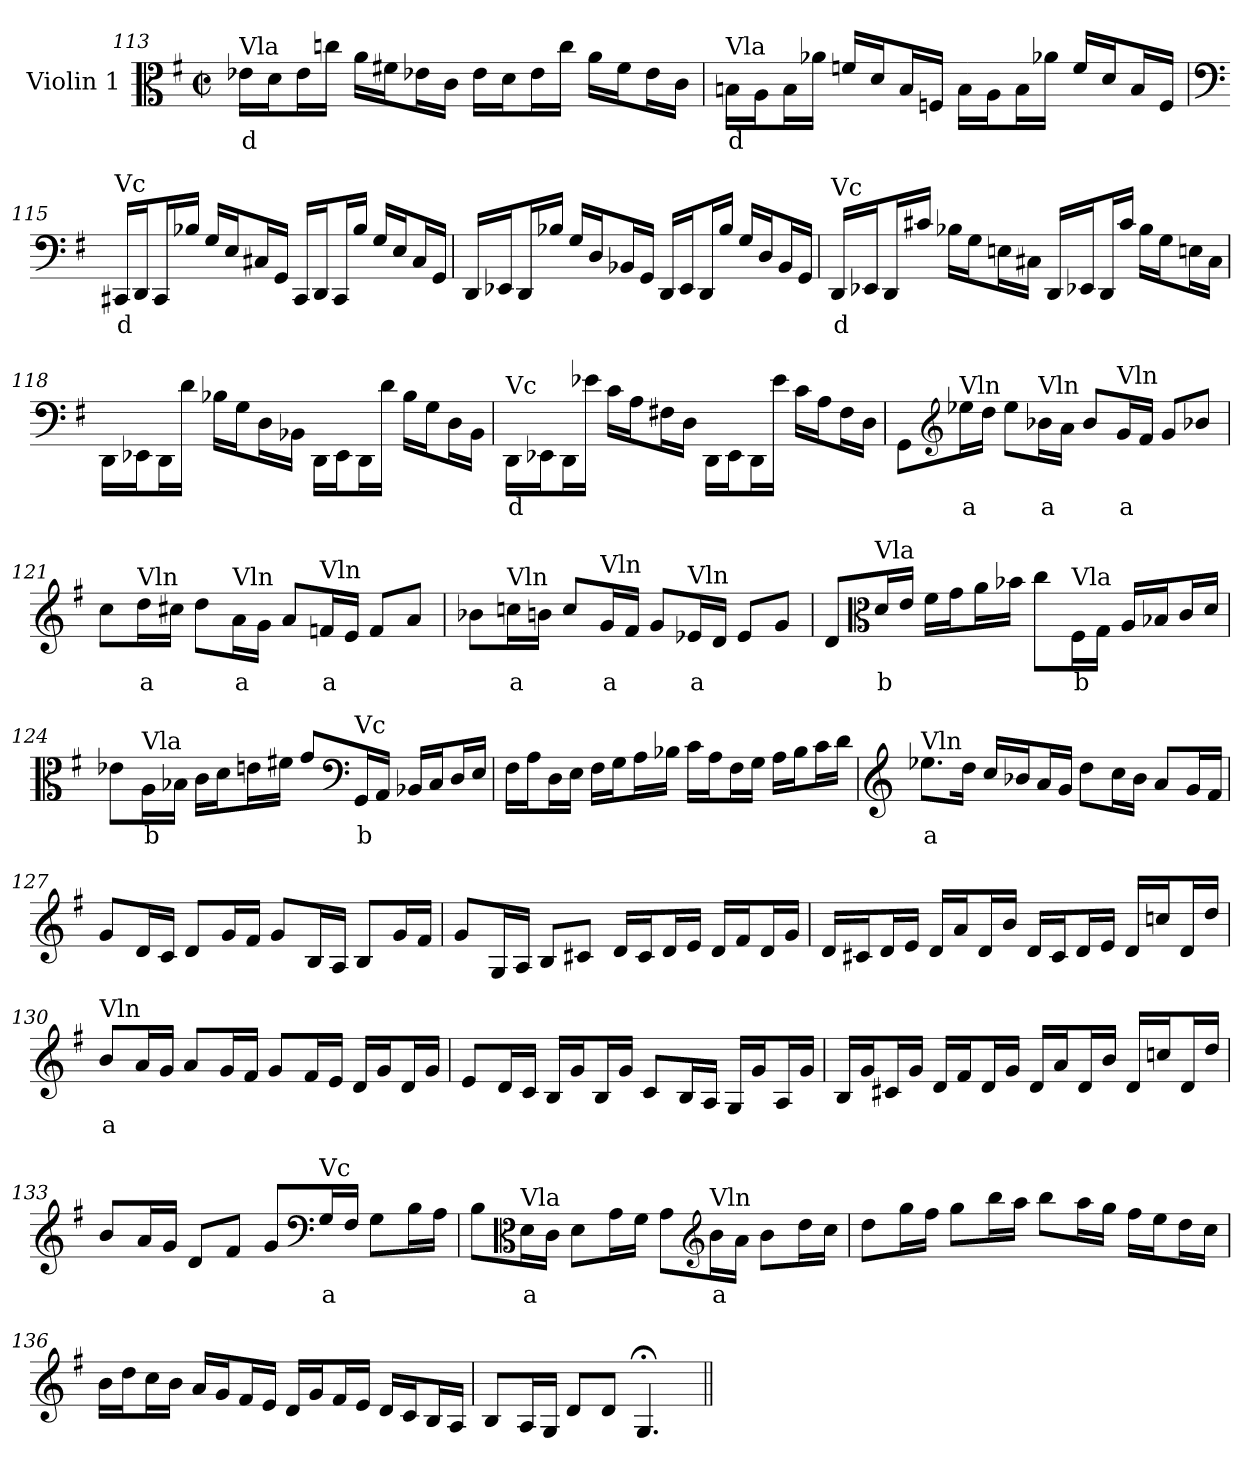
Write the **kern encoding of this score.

**kern	**text
*part1	*part1
*staff1	*staff1
*I"Violin 1	*
*I'Vln. 1	*
*clefC3	*
*k[f#]	*
*M4/4	*
*met(c|)	*
=113	=113
!LO:TX:a:t=Vla	!
!	!LO:LY:color=#FF0000
16e-X\LL	d
16d\J	.
16e-\L	.
16ccn\JJ	.
16a\LL	.
16f#X\J	.
16e-X\L	.
16c\JJ	.
16e-\LL	.
16d\J	.
16e-\L	.
16cc\JJ	.
16a\LL	.
16f#\J	.
16e-\L	.
16c\JJ	.
=114	=114
!LO:TX:a:t=Vla	!
!	!LO:LY:color=#FF0000
16Bn\LL	d
16A\J	.
16B\L	.
16a-X\JJ	.
16fn/LL	.
16d/J	.
16B/L	.
16Fn/JJ	.
16B\LL	.
16A\J	.
16B\L	.
16a-X\JJ	.
16f/LL	.
16d/J	.
16B/L	.
16F/JJ	.
=115	=115
*clefF4	*
!LO:TX:a:t=Vc	!
!	!LO:LY:color=#FF0000
16CC#X/LL	d
16DD/J	.
16CC#/L	.
16B-X/JJ	.
16G/LL	.
16E/J	.
16C#X/L	.
16GG/JJ	.
16CC#/LL	.
16DD/J	.
16CC#/L	.
16B-/JJ	.
16G/LL	.
16E/J	.
16C#/L	.
16GG/JJ	.
=116	=116
16DD/LL	.
16EE-X/J	.
16DD/L	.
16B-X/JJ	.
16G/LL	.
16D/J	.
16BB-X/L	.
16GG/JJ	.
16DD/LL	.
16EE-/J	.
16DD/L	.
16B-/JJ	.
16G/LL	.
16D/J	.
16BB-/L	.
16GG/JJ	.
=117	=117
!LO:TX:a:t=Vc	!
!	!LO:LY:color=#FF0000
16DD/LL	d
16EE-X/J	.
16DD/L	.
16c#X/JJ	.
16B-X\LL	.
16G\J	.
16En\L	.
16C#X\JJ	.
16DD/LL	.
16EE-X/J	.
16DD/L	.
16c#/JJ	.
16B-\LL	.
16G\J	.
16En\L	.
16C#\JJ	.
=118	=118
16DD\LL	.
16EE-X\J	.
16DD\L	.
16d\JJ	.
16B-X\LL	.
16G\J	.
16D\L	.
16BB-X\JJ	.
16DD\LL	.
16EE-\J	.
16DD\L	.
16d\JJ	.
16B-\LL	.
16G\J	.
16D\L	.
16BB-\JJ	.
=119	=119
!LO:TX:a:t=Vc	!
!	!LO:LY:color=#FF0000
16DD\LL	d
16EE-X\J	.
16DD\L	.
16e-X\JJ	.
16c\LL	.
16A\J	.
16F#X\L	.
16D\JJ	.
16DD\LL	.
16EE-\J	.
16DD\L	.
16e-\JJ	.
16c\LL	.
16A\J	.
16F#\L	.
16D\JJ	.
=120	=120
8GG\L	.
*clefG2	*
!LO:TX:a:t=Vln	!
!	!LO:LY:color=#FF0000
16ee-X\L	a
16dd\JJ	.
8ee-\L	.
!LO:TX:a:t=Vln	!
!	!LO:LY:color=#FF0000
16b-\L	a
16a\JJ	.
8b-/L	.
!LO:TX:a:t=Vln	!
!	!LO:LY:color=#FF0000
16g/L	a
16f#/JJ	.
8g/L	.
8b-X/J	.
=121	=121
8cc\L	.
!LO:TX:a:t=Vln	!
!	!LO:LY:color=#FF0000
16dd\L	a
16cc#X\JJ	.
8dd\L	.
!LO:TX:a:t=Vln	!
!	!LO:LY:color=#FF0000
16a\L	a
16g\JJ	.
8a/L	.
!LO:TX:a:t=Vln	!
!	!LO:LY:color=#FF0000
16fn/L	a
16e/JJ	.
8f/L	.
8a/J	.
=122	=122
8b-X\L	.
!LO:TX:a:t=Vln	!
!	!LO:LY:color=#FF0000
16ccn\L	a
16b\JJ	.
8cc/L	.
!LO:TX:a:t=Vln	!
!	!LO:LY:color=#FF0000
16g/L	a
16f#/JJ	.
8g/L	.
!LO:TX:a:t=Vln	!
!	!LO:LY:color=#FF0000
16e-X/L	a
16d/JJ	.
8e-/L	.
8g/J	.
=123	=123
8d/L	.
*clefC3	*
!LO:TX:a:t=Vla	!
!	!LO:LY:color=#FF0000
16d/L	b
16e/JJ	.
16f#\LL	.
16g\J	.
16a\L	.
16b-X\JJ	.
8cc\L	.
!LO:TX:a:t=Vla	!
!	!LO:LY:color=#FF0000
16F#\L	b
16G\JJ	.
16A/LL	.
16B-X/J	.
16c/L	.
16d/JJ	.
=124	=124
8e-X\L	.
!LO:TX:a:t=Vla	!
!	!LO:LY:color=#FF0000
16A\L	b
16B-X\JJ	.
16c\LL	.
16d\J	.
16en\L	.
16f#X\JJ	.
8g/L	.
*clefF4	*
!LO:TX:a:t=Vc	!
!	!LO:LY:color=#FF0000
16GG/L	b
16AA/JJ	.
16BB-/LL	.
16C/J	.
16D/L	.
16E/JJ	.
=125	=125
16F#\LL	.
16A\J	.
16D\L	.
16E\JJ	.
16F#\LL	.
16G\J	.
16A\L	.
16B-X\JJ	.
16c\LL	.
16A\J	.
16F#\L	.
16G\JJ	.
16A\LL	.
16B-\J	.
16c\L	.
16d\JJ	.
=126	=126
*clefG2	*
!LO:TX:a:t=Vln	!
!	!LO:LY:color=#FF0000
8.ee-X\L	a
16dd\Jk	.
16cc/LL	.
16b-X/J	.
16a/L	.
16g/JJ	.
8dd\L	.
16cc\L	.
16b-\JJ	.
8a/L	.
16g/L	.
16f#/JJ	.
=127	=127
8g/L	.
16d/L	.
16c/JJ	.
8d/L	.
16g/L	.
16f#/JJ	.
8g/L	.
16B/L	.
16A/JJ	.
8B/L	.
16g/L	.
16f#/JJ	.
=128	=128
8g/L	.
16G/L	.
16A/JJ	.
8B/L	.
8c#X/J	.
16d/LL	.
16c#/J	.
16d/L	.
16e/JJ	.
16d/LL	.
16f#/J	.
16d/L	.
16g/JJ	.
=129	=129
16d/LL	.
16c#X/J	.
16d/L	.
16e/JJ	.
16d/LL	.
16a/J	.
16d/L	.
16b/JJ	.
16d/LL	.
16c#/J	.
16d/L	.
16e/JJ	.
16d/LL	.
16ccn/J	.
16d/L	.
16dd/JJ	.
=130	=130
!LO:TX:a:t=Vln	!
!	!LO:LY:color=#FF0000
8b/L	a
16a/L	.
16g/JJ	.
8a/L	.
16g/L	.
16f#/JJ	.
8g/L	.
16f#/L	.
16e/JJ	.
16d/LL	.
16g/J	.
16d/L	.
16g/JJ	.
=131	=131
8e/L	.
16d/L	.
16c/JJ	.
16B/LL	.
16g/J	.
16B/L	.
16g/JJ	.
8c/L	.
16B/L	.
16A/JJ	.
16G/LL	.
16g/J	.
16A/L	.
16g/JJ	.
=132	=132
16B/LL	.
16g/J	.
16c#X/L	.
16g/JJ	.
16d/LL	.
16f#/J	.
16d/L	.
16g/JJ	.
16d/LL	.
16a/J	.
16d/L	.
16b/JJ	.
16d/LL	.
16ccn/J	.
16d/L	.
16dd/JJ	.
=133	=133
8b/L	.
16a/L	.
16g/JJ	.
8d/L	.
8f#/J	.
8g/L	.
*clefF4	*
!LO:TX:a:t=Vc	!
!	!LO:LY:color=#FF0000
16G/L	a
16F#/JJ	.
8G\L	.
16B\L	.
16A\JJ	.
=134	=134
8B\L	.
*clefC3	*
!LO:TX:a:t=Vla	!
!	!LO:LY:color=#FF0000
16d\L	a
16c\JJ	.
8d\L	.
16g\L	.
16f#\JJ	.
8g\L	.
*clefG2	*
!LO:TX:a:t=Vln	!
!	!LO:LY:color=#FF0000
16b\L	a
16a\JJ	.
8b\L	.
16dd\L	.
16cc\JJ	.
=135	=135
8dd\L	.
16gg\L	.
16ff#\JJ	.
8gg\L	.
16bb\L	.
16aa\JJ	.
8bb\L	.
16aa\L	.
16gg\JJ	.
16ff#\LL	.
16ee\J	.
16dd\L	.
16cc\JJ	.
=136	=136
16b\LL	.
16dd\J	.
16cc\L	.
16b\JJ	.
16a/LL	.
16g/J	.
16f#/L	.
16e/JJ	.
16d/LL	.
16g/J	.
16f#/L	.
16e/JJ	.
16d/LL	.
16c/J	.
16B/L	.
16A/JJ	.
=137	=137
8B/L	.
16A/L	.
16G/JJ	.
8d/L	.
8d/J	.
4.G;<	.
=||	=||
*-	*-
